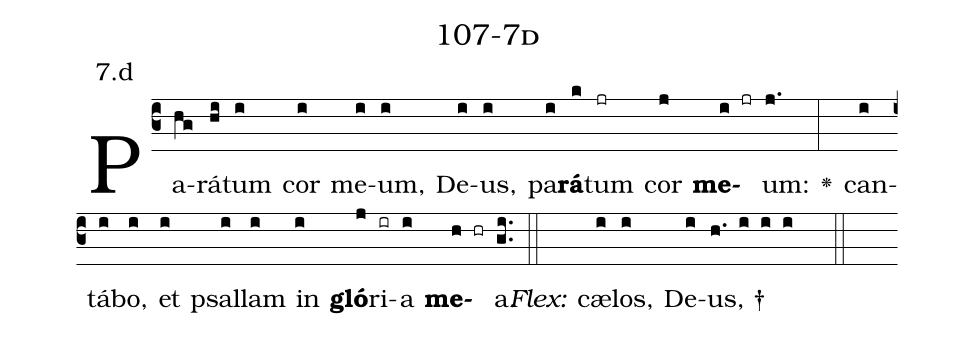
name: 107-7d;
annotation: 7.d;
%%
(c3)Pa(hg)rá(hi)tum(i) cor(i) me(i)um,(i) De(i)us,(i) pa(i)<b>rá</b>(k)tum(jr) cor(j) <b>me</b>(i jr)um:(j.) <v>\greheightstar</v>(:) can(i)tá(i)bo,(i) et(i) psal(i)lam(i) in(i) <b>gló</b>(j)ri(ir)a(i) <b>me</b>(h hr)a.(gi..) (::)
<i>Flex:</i>()  cæ(i)los,(i) De(i)us, †(h. i i i  ::)

%E(i) u(i) o(j) u(i) a(h) e.(gi..) (::)
